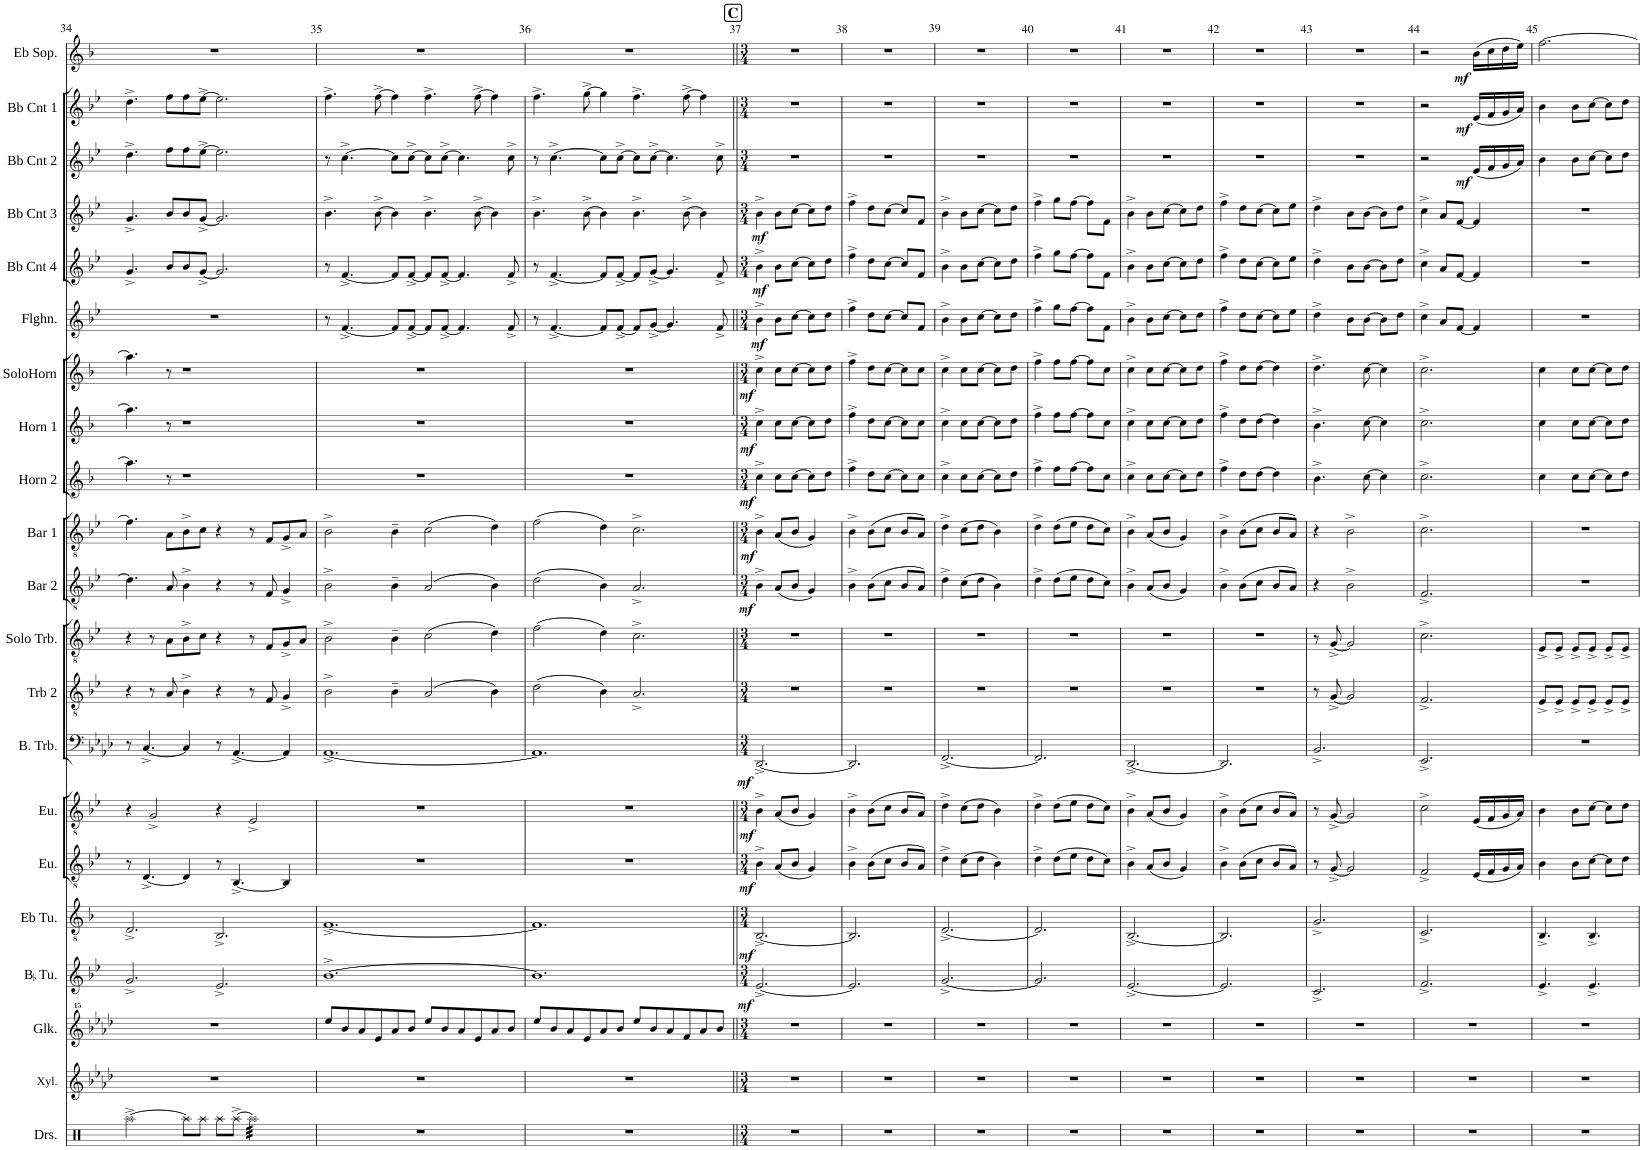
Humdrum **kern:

**kern	**kern	**kern	**kern	**dynam	**kern	**dynam	**kern	**dynam	**kern	**dynam	**kern	**dynam	**kern	**kern	**kern	**dynam	**kern	**dynam	**kern	**dynam	**kern	**dynam	**kern	**dynam	**kern	**dynam	**kern	**dynam	**kern	**dynam	**kern	**dynam	**kern	**dynam	**kern	**dynam
*part21	*part20	*part19	*part18	*part18	*part17	*part17	*part16	*part16	*part15	*part15	*part14	*part14	*part13	*part12	*part11	*part11	*part10	*part10	*part9	*part9	*part8	*part8	*part7	*part7	*part6	*part6	*part5	*part5	*part4	*part4	*part3	*part3	*part2	*part2	*part1	*part1
*staff21	*staff20	*staff19	*staff18	*staff18	*staff17	*staff17	*staff16	*staff16	*staff15	*staff15	*staff14	*staff14	*staff13	*staff12	*staff11	*staff11	*staff10	*staff10	*staff9	*staff9	*staff8	*staff8	*staff7	*staff7	*staff6	*staff6	*staff5	*staff5	*staff4	*staff4	*staff3	*staff3	*staff2	*staff2	*staff1	*staff1
*I"Drumset	*I"Xylophone	*I"Glockenspiel	*I"BaccidentalFlat Tuba	*	*I"Eb Tuba	*	*I"Euphonium	*	*I"Euphonium	*	*I"Bass Trombone	*	*I"Trombone 2	*I"Solo Trombone	*I"Baritone 2	*	*I"Baritone 1	*	*I"Horn 2	*	*I"Horn 1	*	*I"Solo Horn	*	*I"Flugelhorn	*	*I"Bb Cornet 4	*	*I"Bb Cornet 3	*	*I"Bb Cornet 2	*	*I"Bb Cornet 1	*	*I"Eb Soprano	*
*I'Drs.	*I'Xyl.	*I'Glk.	*I'BaccidentalFlat Tu.	*	*I'Eb Tu.	*	*I'Eu.	*	*I'Eu.	*	*I'B. Trb.	*	*I'Trb 2	*I'Solo Trb.	*I'Bar 2	*	*I'Bar 1	*	*I'Horn 2	*	*I'Horn 1	*	*I'SoloHorn	*	*I'Flghn.	*	*I'Bb Cnt 4	*	*I'Bb Cnt 3	*	*I'Bb Cnt 2	*	*I'Bb Cnt 1	*	*I'Eb Sop.	*
!!LO:PB:g=z
*clefX	*clefG2	*clefG^^2	*clefG2	*	*clefGv2	*	*clefGv2	*	*clefGv2	*	*clefF4	*	*clefGv2	*clefGv2	*clefGv2	*	*clefGv2	*	*clefG2	*	*clefG2	*	*clefG2	*	*clefG2	*	*clefG2	*	*clefG2	*	*clefG2	*	*clefG2	*	*clefG2	*
*	*Trd-7c-12	*	*	*	*	*	*	*	*	*	*	*	*	*	*Trd4c7	*	*	*	*Trd5c9	*	*Trd5c9	*	*Trd5c9	*	*Trd1c2	*	*Trd1c2	*	*Trd1c2	*	*Trd1c2	*	*Trd1c2	*	*Trd-2c-3	*
*k[]	*k[b-e-a-d-]	*k[b-e-a-d-]	*k[b-e-]	*	*k[b-]	*	*k[b-e-]	*	*k[b-e-]	*	*k[b-e-a-d-]	*	*k[b-e-]	*k[b-e-]	*k[b-e-]	*	*k[b-e-]	*	*k[b-]	*	*k[b-]	*	*k[b-]	*	*k[b-e-]	*	*k[b-e-]	*	*k[b-e-]	*	*k[b-e-]	*	*k[b-e-]	*	*k[b-]	*
*M6/4	*M6/4	*M6/4	*M6/4	*	*M6/4	*	*M6/4	*	*M6/4	*	*M6/4	*	*M6/4	*M6/4	*M6/4	*	*M6/4	*	*M6/4	*	*M6/4	*	*M6/4	*	*M6/4	*	*M6/4	*	*M6/4	*	*M6/4	*	*M6/4	*	*M6/4	*
=34	=34	=34	=34	=34	=34	=34	=34	=34	=34	=34	=34	=34	=34	=34	=34	=34	=34	=34	=34	=34	=34	=34	=34	=34	=34	=34	=34	=34	=34	=34	=34	=34	=34	=34	=34	=34
[2Raa^\	1.r	1.r	2.g^/	.	2.D^/	.	8r	.	4r	.	8r	.	4r	4r	4.d\]	.	4.f\]	.	4.aa\]	.	4.aa\]	.	4.aa\]	.	1.r	.	4.g^/	.	4.g^/	.	4.dd^\	.	4.dd^\	.	1.r	.
.	.	.	.	.	.	.	[4.D^/	.	.	.	[4.C^/	.	.	.	.	.	.	.	.	.	.	.	.	.	.	.	.	.	.	.	.	.	.	.	.	.
.	.	.	.	.	.	.	.	.	2G^/	.	.	.	8r	8r	.	.	.	.	.	.	.	.	.	.	.	.	.	.	.	.	.	.	.	.	.	.
.	.	.	.	.	.	.	.	.	.	.	.	.	8A/	8A\L	8A/	.	8A\L	.	8r	.	8r	.	8r	.	.	.	8b-/L	.	8b-/L	.	8ff\L	.	8ff\L	.	.	.
8Raa\L]	.	.	.	.	.	.	4D/]	.	.	.	4C/]	.	4B-^\	8B-^\	4B-^\	.	8B-^\	.	1r	.	1r	.	1r	.	.	.	8b-/	.	8b-/	.	8ff\	.	8ff\	.	.	.
8Raa\J	.	.	.	.	.	.	.	.	.	.	.	.	.	8c\J	.	.	8c\J	.	.	.	.	.	.	.	.	.	[8g^/J	.	[8g^/J	.	[8ee-^\J	.	[8ee-^\J	.	.	.
8Raa\L	.	.	2.e-^/	.	2.BB-^/	.	8r	.	4r	.	8r	.	4r	4r	4r	.	4r	.	.	.	.	.	.	.	.	.	2.g/]	.	2.g/]	.	2.ee-\]	.	2.ee-\]	.	.	.
[8Raa^\J	.	.	.	.	.	.	[4.BB-^/	.	.	.	[4.AA-^/	.	.	.	.	.	.	.	.	.	.	.	.	.	.	.	.	.	.	.	.	.	.	.	.	.
*tremolo	*	*	*	*	*	*	*	*	*	*	*	*	*	*	*	*	*	*	*	*	*	*	*	*	*	*	*	*	*	*	*	*	*	*	*	*
32Raa\]LLL	.	.	.	.	.	.	.	.	2E-^/	.	.	.	8r	8r	8r	.	8r	.	.	.	.	.	.	.	.	.	.	.	.	.	.	.	.	.	.	.
32Raa\	.	.	.	.	.	.	.	.	.	.	.	.	.	.	.	.	.	.	.	.	.	.	.	.	.	.	.	.	.	.	.	.	.	.	.	.
32Raa\	.	.	.	.	.	.	.	.	.	.	.	.	.	.	.	.	.	.	.	.	.	.	.	.	.	.	.	.	.	.	.	.	.	.	.	.
32Raa\	.	.	.	.	.	.	.	.	.	.	.	.	.	.	.	.	.	.	.	.	.	.	.	.	.	.	.	.	.	.	.	.	.	.	.	.
32Raa\	.	.	.	.	.	.	.	.	.	.	.	.	8F/	8F/L	8F/	.	8F/L	.	.	.	.	.	.	.	.	.	.	.	.	.	.	.	.	.	.	.
32Raa\	.	.	.	.	.	.	.	.	.	.	.	.	.	.	.	.	.	.	.	.	.	.	.	.	.	.	.	.	.	.	.	.	.	.	.	.
32Raa\	.	.	.	.	.	.	.	.	.	.	.	.	.	.	.	.	.	.	.	.	.	.	.	.	.	.	.	.	.	.	.	.	.	.	.	.
32Raa\	.	.	.	.	.	.	.	.	.	.	.	.	.	.	.	.	.	.	.	.	.	.	.	.	.	.	.	.	.	.	.	.	.	.	.	.
32Raa\	.	.	.	.	.	.	4BB-/]	.	.	.	4AA-/]	.	4G^/	8G^/	4G^/	.	8G^/	.	.	.	.	.	.	.	.	.	.	.	.	.	.	.	.	.	.	.
32Raa\	.	.	.	.	.	.	.	.	.	.	.	.	.	.	.	.	.	.	.	.	.	.	.	.	.	.	.	.	.	.	.	.	.	.	.	.
32Raa\	.	.	.	.	.	.	.	.	.	.	.	.	.	.	.	.	.	.	.	.	.	.	.	.	.	.	.	.	.	.	.	.	.	.	.	.
32Raa\	.	.	.	.	.	.	.	.	.	.	.	.	.	.	.	.	.	.	.	.	.	.	.	.	.	.	.	.	.	.	.	.	.	.	.	.
32Raa\	.	.	.	.	.	.	.	.	.	.	.	.	.	8A/J	.	.	8A/J	.	.	.	.	.	.	.	.	.	.	.	.	.	.	.	.	.	.	.
32Raa\	.	.	.	.	.	.	.	.	.	.	.	.	.	.	.	.	.	.	.	.	.	.	.	.	.	.	.	.	.	.	.	.	.	.	.	.
32Raa\	.	.	.	.	.	.	.	.	.	.	.	.	.	.	.	.	.	.	.	.	.	.	.	.	.	.	.	.	.	.	.	.	.	.	.	.
32Raa\JJJ	.	.	.	.	.	.	.	.	.	.	.	.	.	.	.	.	.	.	.	.	.	.	.	.	.	.	.	.	.	.	.	.	.	.	.	.
*Xtremolo	*	*	*	*	*	*	*	*	*	*	*	*	*	*	*	*	*	*	*	*	*	*	*	*	*	*	*	*	*	*	*	*	*	*	*	*
=35	=35	=35	=35	=35	=35	=35	=35	=35	=35	=35	=35	=35	=35	=35	=35	=35	=35	=35	=35	=35	=35	=35	=35	=35	=35	=35	=35	=35	=35	=35	=35	=35	=35	=35	=35	=35
1.r	1.r	8eeee-/L	[1.b-^	.	[1.F^	.	1.r	.	1.r	.	[1.AA-^	.	2B-^\	2B-^\	2B-^\	.	2B-^\	.	1.r	.	1.r	.	1.r	.	8r	.	8r	.	4.b-^\	.	8r	.	4.ff^\	.	1.r	.
.	.	8bbb-/	.	.	.	.	.	.	.	.	.	.	.	.	.	.	.	.	.	.	.	.	.	.	[4.f^/	.	[4.f^/	.	.	.	[4.cc^\	.	.	.	.	.
.	.	8aaa-/	.	.	.	.	.	.	.	.	.	.	.	.	.	.	.	.	.	.	.	.	.	.	.	.	.	.	.	.	.	.	.	.	.	.
.	.	8eee-/	.	.	.	.	.	.	.	.	.	.	.	.	.	.	.	.	.	.	.	.	.	.	.	.	.	.	[8b-^\	.	.	.	[8ff^\	.	.	.
.	.	8aaa-/	.	.	.	.	.	.	.	.	.	.	4B-~\	4B-~\	4B-~\	.	4B-~\	.	.	.	.	.	.	.	8f/L]	.	8f/L]	.	4b-\]	.	8cc\L]	.	4ff\]	.	.	.
.	.	8bbb-/J	.	.	.	.	.	.	.	.	.	.	.	.	.	.	.	.	.	.	.	.	.	.	[8f^/J	.	[8f^/J	.	.	.	[8cc^\J	.	.	.	.	.
.	.	8eeee-/L	.	.	.	.	.	.	.	.	.	.	(2A/	(2c\	(2A/	.	(2c\	.	.	.	.	.	.	.	8f/L]	.	8f/L]	.	4.b-^\	.	8cc\L]	.	4.ff^\	.	.	.
.	.	8bbb-/	.	.	.	.	.	.	.	.	.	.	.	.	.	.	.	.	.	.	.	.	.	.	[8f^/J	.	[8f^/J	.	.	.	[8cc^\J	.	.	.	.	.
.	.	8aaa-/	.	.	.	.	.	.	.	.	.	.	.	.	.	.	.	.	.	.	.	.	.	.	4.f/]	.	4.f/]	.	.	.	4.cc\]	.	.	.	.	.
.	.	8eee-/	.	.	.	.	.	.	.	.	.	.	.	.	.	.	.	.	.	.	.	.	.	.	.	.	.	.	[8b-^\	.	.	.	[8ff^\	.	.	.
.	.	8aaa-/	.	.	.	.	.	.	.	.	.	.	4B-\)	4d\)	4B-\)	.	4d\)	.	.	.	.	.	.	.	.	.	.	.	4b-\]	.	.	.	4ff\]	.	.	.
.	.	8bbb-/J	.	.	.	.	.	.	.	.	.	.	.	.	.	.	.	.	.	.	.	.	.	.	8f^/	.	8f^/	.	.	.	8cc^\	.	.	.	.	.
=36	=36	=36	=36	=36	=36	=36	=36	=36	=36	=36	=36	=36	=36	=36	=36	=36	=36	=36	=36	=36	=36	=36	=36	=36	=36	=36	=36	=36	=36	=36	=36	=36	=36	=36	=36	=36
1.r	1.r	8eeee-/L	1.b-]	.	1.F]	.	1.r	.	1.r	.	1.AA-]	.	(2d\	(2f\	(2d\	.	(2f\	.	1.r	.	1.r	.	1.r	.	8r	.	8r	.	4.b-^\	.	8r	.	4.ff^\	.	1.r	.
.	.	8bbb-/	.	.	.	.	.	.	.	.	.	.	.	.	.	.	.	.	.	.	.	.	.	.	[4.f^/	.	[4.f^/	.	.	.	[4.cc^\	.	.	.	.	.
.	.	8aaa-/	.	.	.	.	.	.	.	.	.	.	.	.	.	.	.	.	.	.	.	.	.	.	.	.	.	.	.	.	.	.	.	.	.	.
.	.	8eee-/	.	.	.	.	.	.	.	.	.	.	.	.	.	.	.	.	.	.	.	.	.	.	.	.	.	.	[8b-^\	.	.	.	[8gg^\	.	.	.
.	.	8aaa-/	.	.	.	.	.	.	.	.	.	.	4B-\)	4d\)	4B-\)	.	4d\)	.	.	.	.	.	.	.	8f/L]	.	8f/L]	.	4b-\]	.	8cc\L]	.	4gg\]	.	.	.
.	.	8bbb-/J	.	.	.	.	.	.	.	.	.	.	.	.	.	.	.	.	.	.	.	.	.	.	[8f^/J	.	[8f^/J	.	.	.	[8cc^\J	.	.	.	.	.
.	.	8eeee-/L	.	.	.	.	.	.	.	.	.	.	2.A^/	2.c^\	2.A^/	.	2.c^\	.	.	.	.	.	.	.	8f/L]	.	8f/L]	.	4.b-^\	.	8cc\L]	.	4.ff^\	.	.	.
.	.	8bbb-/	.	.	.	.	.	.	.	.	.	.	.	.	.	.	.	.	.	.	.	.	.	.	[8g^/J	.	[8g^/J	.	.	.	[8cc^\J	.	.	.	.	.
.	.	8aaa-/	.	.	.	.	.	.	.	.	.	.	.	.	.	.	.	.	.	.	.	.	.	.	4.g/]	.	4.g/]	.	.	.	4.cc\]	.	.	.	.	.
.	.	8fff/	.	.	.	.	.	.	.	.	.	.	.	.	.	.	.	.	.	.	.	.	.	.	.	.	.	.	[8b-^\	.	.	.	[8ff^\	.	.	.
.	.	8aaa-/	.	.	.	.	.	.	.	.	.	.	.	.	.	.	.	.	.	.	.	.	.	.	.	.	.	.	4b-\]	.	.	.	4ff\]	.	.	.
.	.	8bbb-/J	.	.	.	.	.	.	.	.	.	.	.	.	.	.	.	.	.	.	.	.	.	.	8f^/	.	8f^/	.	.	.	8cc^\	.	.	.	.	.
!!LO:REH:place=s1:a:B:cj:fs=14:t=C
=37||	=37||	=37||	=37||	=37||	=37||	=37||	=37||	=37||	=37||	=37||	=37||	=37||	=37||	=37||	=37||	=37||	=37||	=37||	=37||	=37||	=37||	=37||	=37||	=37||	=37||	=37||	=37||	=37||	=37||	=37||	=37||	=37||	=37||	=37||	=37||	=37||
*M3/4	*M3/4	*M3/4	*M3/4	*	*M3/4	*	*M3/4	*	*M3/4	*	*M3/4	*	*M3/4	*M3/4	*M3/4	*	*M3/4	*	*M3/4	*	*M3/4	*	*M3/4	*	*M3/4	*	*M3/4	*	*M3/4	*	*M3/4	*	*M3/4	*	*M3/4	*
!	!	!	!	!LO:DY:b	!	!LO:DY:b	!	!LO:DY:b	!	!LO:DY:b	!	!LO:DY:b	!	!	!	!LO:DY:b	!	!LO:DY:b	!	!LO:DY:b	!	!LO:DY:b	!	!LO:DY:b	!	!LO:DY:b	!	!LO:DY:b	!	!LO:DY:b	!	!	!	!	!	!
2.r	2.r	2.r	[2.e-^/	mf	[2.BB-^/	mf	4B-^\	mf	4B-^\	mf	[2.DD-^/	mf	2.r	2.r	4B-^\	mf	4B-^\	mf	4cc^\	mf	4cc^\	mf	4cc^\	mf	4b-^\	mf	4b-^\	mf	4b-^\	mf	2.r	.	2.r	.	2.r	.
.	.	.	.	.	.	.	(8A/L	.	(8A/L	.	.	.	.	.	(8A/L	.	(8A/L	.	8cc\L	.	8cc\L	.	8cc\L	.	8b-\L	.	8b-\L	.	8b-\L	.	.	.	.	.	.	.
.	.	.	.	.	.	.	8B-/J	.	8B-/J	.	.	.	.	.	8B-/J	.	8B-/J	.	[8cc\J	.	[8cc\J	.	[8cc\J	.	[8cc\J	.	[8cc\J	.	[8cc\J	.	.	.	.	.	.	.
.	.	.	.	.	.	.	4G/)	.	4G/)	.	.	.	.	.	4G/)	.	4G/)	.	8cc\L]	.	8cc\L]	.	8cc\L]	.	8cc\L]	.	8cc\L]	.	8cc\L]	.	.	.	.	.	.	.
.	.	.	.	.	.	.	.	.	.	.	.	.	.	.	.	.	.	.	8dd\J	.	8dd\J	.	8dd\J	.	8dd\J	.	8dd\J	.	8dd\J	.	.	.	.	.	.	.
=38	=38	=38	=38	=38	=38	=38	=38	=38	=38	=38	=38	=38	=38	=38	=38	=38	=38	=38	=38	=38	=38	=38	=38	=38	=38	=38	=38	=38	=38	=38	=38	=38	=38	=38	=38	=38
2.r	2.r	2.r	2.e-/]	.	2.BB-/]	.	4B-^\	.	4B-^\	.	2.DD-/]	.	2.r	2.r	4B-^\	.	4B-^\	.	4ff^\	.	4ff^\	.	4ff^\	.	4ff^\	.	4ff^\	.	4ff^\	.	2.r	.	2.r	.	2.r	.
.	.	.	.	.	.	.	(8B-\L	.	(8B-\L	.	.	.	.	.	(8B-\L	.	(8B-\L	.	8dd\L	.	8dd\L	.	8dd\L	.	8dd\L	.	8dd\L	.	8dd\L	.	.	.	.	.	.	.
.	.	.	.	.	.	.	8c\J	.	8c\J	.	.	.	.	.	8c\J	.	8c\J	.	[8cc\J	.	[8cc\J	.	[8cc\J	.	[8cc\J	.	[8cc\J	.	[8cc\J	.	.	.	.	.	.	.
.	.	.	.	.	.	.	8B-/L	.	8B-/L	.	.	.	.	.	8B-/L	.	8B-/L	.	8cc\L]	.	8cc\L]	.	8cc\L]	.	8cc/L]	.	8cc/L]	.	8cc/L]	.	.	.	.	.	.	.
.	.	.	.	.	.	.	8A/J)	.	8A/J)	.	.	.	.	.	8A/J)	.	8A/J)	.	8cc\J	.	8cc\J	.	8cc\J	.	8f/J	.	8f/J	.	8f/J	.	.	.	.	.	.	.
=39	=39	=39	=39	=39	=39	=39	=39	=39	=39	=39	=39	=39	=39	=39	=39	=39	=39	=39	=39	=39	=39	=39	=39	=39	=39	=39	=39	=39	=39	=39	=39	=39	=39	=39	=39	=39
2.r	2.r	2.r	[2.g^/	.	[2.D^/	.	4d^\	.	4d^\	.	[2.FF^/	.	2.r	2.r	4d^\	.	4d^\	.	4cc^\	.	4cc^\	.	4cc^\	.	4b-^\	.	4b-^\	.	4b-^\	.	2.r	.	2.r	.	2.r	.
.	.	.	.	.	.	.	(8c\L	.	(8c\L	.	.	.	.	.	(8c\L	.	(8c\L	.	8cc\L	.	8cc\L	.	8cc\L	.	8b-\L	.	8b-\L	.	8b-\L	.	.	.	.	.	.	.
.	.	.	.	.	.	.	8d\J	.	8d\J	.	.	.	.	.	8d\J	.	8d\J	.	[8cc\J	.	[8cc\J	.	[8cc\J	.	[8cc\J	.	[8cc\J	.	[8cc\J	.	.	.	.	.	.	.
.	.	.	.	.	.	.	4B-\)	.	4B-\)	.	.	.	.	.	4B-\)	.	4B-\)	.	8cc\L]	.	8cc\L]	.	8cc\L]	.	8cc\L]	.	8cc\L]	.	8cc\L]	.	.	.	.	.	.	.
.	.	.	.	.	.	.	.	.	.	.	.	.	.	.	.	.	.	.	8dd\J	.	8dd\J	.	8dd\J	.	8dd\J	.	8dd\J	.	8dd\J	.	.	.	.	.	.	.
=40	=40	=40	=40	=40	=40	=40	=40	=40	=40	=40	=40	=40	=40	=40	=40	=40	=40	=40	=40	=40	=40	=40	=40	=40	=40	=40	=40	=40	=40	=40	=40	=40	=40	=40	=40	=40
2.r	2.r	2.r	2.g/]	.	2.D/]	.	4d^\	.	4d^\	.	2.FF/]	.	2.r	2.r	4d^\	.	4d^\	.	4ff^\	.	4ff^\	.	4ff^\	.	4ff^\	.	4ff^\	.	4ff^\	.	2.r	.	2.r	.	2.r	.
.	.	.	.	.	.	.	(8d\L	.	(8d\L	.	.	.	.	.	(8d\L	.	(8d\L	.	8ff\L	.	8ff\L	.	8ff\L	.	8gg\L	.	8gg\L	.	8gg\L	.	.	.	.	.	.	.
.	.	.	.	.	.	.	8e-\J	.	8e-\J	.	.	.	.	.	8e-\J	.	8e-\J	.	[8ff\J	.	[8ff\J	.	[8ff\J	.	[8ff\J	.	[8ff\J	.	[8ff\J	.	.	.	.	.	.	.
.	.	.	.	.	.	.	8d\L	.	8d\L	.	.	.	.	.	8d\L	.	8d\L	.	8ff\L]	.	8ff\L]	.	8ff\L]	.	8ff\L]	.	8ff\L]	.	8ff\L]	.	.	.	.	.	.	.
.	.	.	.	.	.	.	8c\J)	.	8c\J)	.	.	.	.	.	8c\J)	.	8c\J)	.	8cc\J	.	8cc\J	.	8cc\J	.	8f\J	.	8f\J	.	8f\J	.	.	.	.	.	.	.
=41	=41	=41	=41	=41	=41	=41	=41	=41	=41	=41	=41	=41	=41	=41	=41	=41	=41	=41	=41	=41	=41	=41	=41	=41	=41	=41	=41	=41	=41	=41	=41	=41	=41	=41	=41	=41
2.r	2.r	2.r	[2.e-^/	.	[2.BB-^/	.	4B-^\	.	4B-^\	.	[2.DD-^/	.	2.r	2.r	4B-^\	.	4B-^\	.	4cc^\	.	4cc^\	.	4cc^\	.	4b-^\	.	4b-^\	.	4b-^\	.	2.r	.	2.r	.	2.r	.
.	.	.	.	.	.	.	(8A/L	.	(8A/L	.	.	.	.	.	(8A/L	.	(8A/L	.	8cc\L	.	8cc\L	.	8cc\L	.	8b-\L	.	8b-\L	.	8b-\L	.	.	.	.	.	.	.
.	.	.	.	.	.	.	8B-/J	.	8B-/J	.	.	.	.	.	8B-/J	.	8B-/J	.	[8cc\J	.	[8cc\J	.	[8cc\J	.	[8cc\J	.	[8cc\J	.	[8cc\J	.	.	.	.	.	.	.
.	.	.	.	.	.	.	4G/)	.	4G/)	.	.	.	.	.	4G/)	.	4G/)	.	8cc\L]	.	8cc\L]	.	8cc\L]	.	8cc\L]	.	8cc\L]	.	8cc\L]	.	.	.	.	.	.	.
.	.	.	.	.	.	.	.	.	.	.	.	.	.	.	.	.	.	.	8dd\J	.	8dd\J	.	8dd\J	.	8dd\J	.	8dd\J	.	8dd\J	.	.	.	.	.	.	.
=42	=42	=42	=42	=42	=42	=42	=42	=42	=42	=42	=42	=42	=42	=42	=42	=42	=42	=42	=42	=42	=42	=42	=42	=42	=42	=42	=42	=42	=42	=42	=42	=42	=42	=42	=42	=42
2.r	2.r	2.r	2.e-/]	.	2.BB-/]	.	4B-^\	.	4B-^\	.	2.DD-/]	.	2.r	2.r	4B-^\	.	4B-^\	.	4ff^\	.	4ff^\	.	4ff^\	.	4ff^\	.	4ff^\	.	4ff^\	.	2.r	.	2.r	.	2.r	.
.	.	.	.	.	.	.	(8B-\L	.	(8B-\L	.	.	.	.	.	(8B-\L	.	(8B-\L	.	8dd\L	.	8dd\L	.	8dd\L	.	8dd\L	.	8dd\L	.	8dd\L	.	.	.	.	.	.	.
.	.	.	.	.	.	.	8c\J	.	8c\J	.	.	.	.	.	8c\J	.	8c\J	.	[8dd\J	.	[8dd\J	.	[8dd\J	.	[8cc\J	.	[8cc\J	.	[8cc\J	.	.	.	.	.	.	.
.	.	.	.	.	.	.	8B-/L	.	8B-/L	.	.	.	.	.	8B-/L	.	8B-/L	.	4dd\]	.	4dd\]	.	4dd\]	.	8cc\L]	.	8cc\L]	.	8cc\L]	.	.	.	.	.	.	.
.	.	.	.	.	.	.	8A/J)	.	8A/J)	.	.	.	.	.	8A/J)	.	8A/J)	.	.	.	.	.	.	.	8ee-\J	.	8ee-\J	.	8ee-\J	.	.	.	.	.	.	.
=43	=43	=43	=43	=43	=43	=43	=43	=43	=43	=43	=43	=43	=43	=43	=43	=43	=43	=43	=43	=43	=43	=43	=43	=43	=43	=43	=43	=43	=43	=43	=43	=43	=43	=43	=43	=43
2.r	2.r	2.r	2.c^/	.	2.G^/	.	8r	.	8r	.	2.BB-^/	.	8r	8r	4r	.	4r	.	4.b-^\	.	4.b-^\	.	4.dd^\	.	4dd^\	.	4dd^\	.	4dd^\	.	2.r	.	2.r	.	2.r	.
.	.	.	.	.	.	.	[8G^/	.	[8G^/	.	.	.	[8G^/	[8G^/	.	.	.	.	.	.	.	.	.	.	.	.	.	.	.	.	.	.	.	.	.	.
.	.	.	.	.	.	.	2G/]	.	2G/]	.	.	.	2G/]	2G/]	2B-^\	.	2B-^\	.	.	.	.	.	.	.	8b-\L	.	8b-\L	.	8b-\L	.	.	.	.	.	.	.
.	.	.	.	.	.	.	.	.	.	.	.	.	.	.	.	.	.	.	[8cc\	.	[8cc\	.	[8cc\	.	[8b-\J	.	[8b-\J	.	[8b-\J	.	.	.	.	.	.	.
.	.	.	.	.	.	.	.	.	.	.	.	.	.	.	.	.	.	.	4cc\]	.	4cc\]	.	4cc\]	.	8b-\L]	.	8b-\L]	.	8b-\L]	.	.	.	.	.	.	.
.	.	.	.	.	.	.	.	.	.	.	.	.	.	.	.	.	.	.	.	.	.	.	.	.	8dd\J	.	8dd\J	.	8dd\J	.	.	.	.	.	.	.
=44	=44	=44	=44	=44	=44	=44	=44	=44	=44	=44	=44	=44	=44	=44	=44	=44	=44	=44	=44	=44	=44	=44	=44	=44	=44	=44	=44	=44	=44	=44	=44	=44	=44	=44	=44	=44
2.r	2.r	2.r	2.f^/	.	2.C^/	.	2F^/	.	2c^\	.	2.EE-^/	.	2.F^/	2.c^\	2.F^/	.	2.c^\	.	2.cc^\	.	2.cc^\	.	2.cc^\	.	4cc^\	.	4cc^\	.	4cc^\	.	2r	.	2r	.	2r	.
.	.	.	.	.	.	.	.	.	.	.	.	.	.	.	.	.	.	.	.	.	.	.	.	.	8a/L	.	8a/L	.	8a/L	.	.	.	.	.	.	.
.	.	.	.	.	.	.	.	.	.	.	.	.	.	.	.	.	.	.	.	.	.	.	.	.	[8f/J	.	[8f/J	.	[8f/J	.	.	.	.	.	.	.
!	!	!	!	!	!	!	!	!	!	!	!	!	!	!	!	!	!	!	!	!	!	!	!	!	!	!	!	!	!	!	!	!LO:DY:b	!	!LO:DY:b	!	!LO:DY:b
.	.	.	.	.	.	.	(16E-/LL	.	(16E-/LL	.	.	.	.	.	.	.	.	.	.	.	.	.	.	.	4f/]	.	4f/]	.	4f/]	.	(16e-/LL	mf	(16e-/LL	mf	(16b-\LL	mf
.	.	.	.	.	.	.	16F/	.	16F/	.	.	.	.	.	.	.	.	.	.	.	.	.	.	.	.	.	.	.	.	.	16f/	.	16f/	.	16cc\	.
.	.	.	.	.	.	.	16G/	.	16G/	.	.	.	.	.	.	.	.	.	.	.	.	.	.	.	.	.	.	.	.	.	16g/	.	16g/	.	16dd\	.
.	.	.	.	.	.	.	16A/JJ)	.	16A/JJ)	.	.	.	.	.	.	.	.	.	.	.	.	.	.	.	.	.	.	.	.	.	16a/JJ)	.	16a/JJ)	.	16ee\JJ)	.
=45	=45	=45	=45	=45	=45	=45	=45	=45	=45	=45	=45	=45	=45	=45	=45	=45	=45	=45	=45	=45	=45	=45	=45	=45	=45	=45	=45	=45	=45	=45	=45	=45	=45	=45	=45	=45
2.r	2.r	2.r	4.e-^/	.	4.BB-^/	.	4B-\	.	4B-\	.	2.r	.	8E-^/L	8E-^/L	2.r	.	2.r	.	4cc\	.	4cc\	.	4cc\	.	2.r	.	2.r	.	2.r	.	4b-\	.	4b-\	.	[2.ff\	.
.	.	.	.	.	.	.	.	.	.	.	.	.	8E-^/J	8E-^/J	.	.	.	.	.	.	.	.	.	.	.	.	.	.	.	.	.	.	.	.	.	.
.	.	.	.	.	.	.	8B-\L	.	8B-\L	.	.	.	8E-^/L	8E-^/L	.	.	.	.	8cc\L	.	8cc\L	.	8cc\L	.	.	.	.	.	.	.	8b-\L	.	8b-\L	.	.	.
.	.	.	4.e-^/	.	4.BB-^/	.	[8c\J	.	[8c\J	.	.	.	8E-^/J	8E-^/J	.	.	.	.	[8cc\J	.	[8cc\J	.	[8cc\J	.	.	.	.	.	.	.	[8cc\J	.	[8cc\J	.	.	.
.	.	.	.	.	.	.	8c\L]	.	8c\L]	.	.	.	8E-^/L	8E-^/L	.	.	.	.	8cc\L]	.	8cc\L]	.	8cc\L]	.	.	.	.	.	.	.	8cc\L]	.	8cc\L]	.	.	.
.	.	.	.	.	.	.	8d\J	.	8d\J	.	.	.	8E-^/J	8E-^/J	.	.	.	.	8dd\J	.	8dd\J	.	8dd\J	.	.	.	.	.	.	.	8dd\J	.	8dd\J	.	.	.
=	=	=	=	=	=	=	=	=	=	=	=	=	=	=	=	=	=	=	=	=	=	=	=	=	=	=	=	=	=	=	=	=	=	=	=	=
*-	*-	*-	*-	*-	*-	*-	*-	*-	*-	*-	*-	*-	*-	*-	*-	*-	*-	*-	*-	*-	*-	*-	*-	*-	*-	*-	*-	*-	*-	*-	*-	*-	*-	*-	*-	*-
